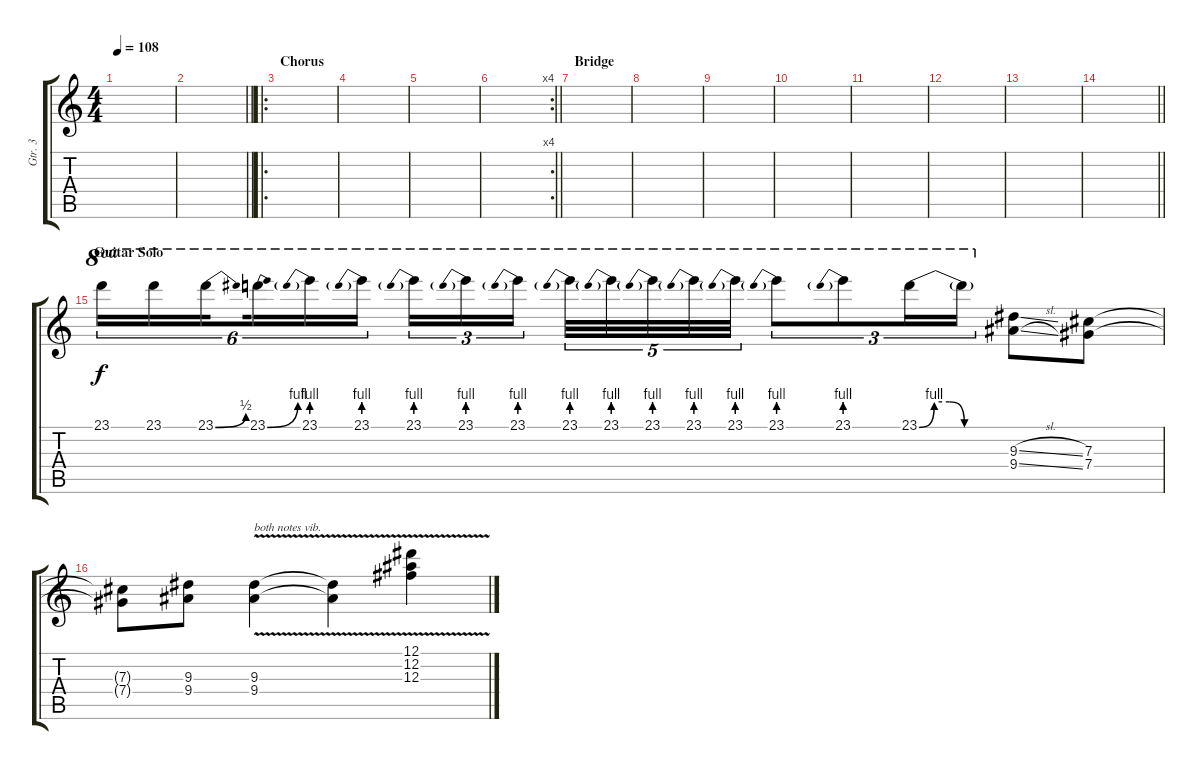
\track ("Gtr. 3" "Gtr. 3") {instrument distortionguitar}
\staff {score tabs}
\tuning (Eb4 Bb3 Gb3 Db3 Ab2 Eb2) {hide}
\ts (4 4)
\tempo 108
\clef g2
\ks c
|
\barLineRight lightlight
|
\ro
\section ("" "Chorus")
|
|
|
\rc 4
\barLineRight lightlight
|
\section ("" "Bridge")
|
|
|
|
|
|
|
\barLineRight lightlight
|
\section ("" "Guitar Solo")
23.1.16{tu (6 4) ot 8va} 23.1.16{tu (6 4) ot 8va} 23.1{be (bend 0 0 60 2)}.16{tu (6 4) ot 8va beam splitsecondary} 23.1{be (bend 0 0 60 4)}.16{tu (6 4) ot 8va} 23.1{be (prebend 0 4 60 4)}.16{tu (6 4) ot 8va} 23.1{be (prebend 0 4 60 4)}.16{tu (6 4) ot 8va} 23.1{be (prebend 0 4 60 4)}.16{tu (3 2) ot 8va} 23.1{be (prebend 0 4 60 4)}.16{tu (3 2) ot 8va} 23.1{be (prebend 0 4 60 4)}.16{tu (3 2) ot 8va beam splitsecondary} 23.1{be (prebend 0 4 60 4)}.32{tu (5 4) ot 8va} 23.1{be (prebend 0 4 60 4)}.32{tu (5 4) ot 8va} 23.1{be (prebend 0 4 60 4)}.32{tu (5 4) ot 8va} 23.1{be (prebend 0 4 60 4)}.32{tu (5 4) ot 8va} 23.1{be (prebend 0 4 60 4)}.32{tu (5 4) ot 8va} 23.1{be (prebend 0 4 60 4)}.8{tu (3 2) ot 8va} 23.1{be (prebend 0 4 60 4)}.8{tu (3 2) ot 8va} 23.1{be (custom 0 0 10 4 20 4 30 0 60 0)}.16{tu (3 2) ot 8va} 23.1{t}.16{tu (3 2) ot 8va} (9.3{sl} 9.4{sl}).8 (7.3 7.4).8 |
(7.3{t} 7.4{t}).8 (9.3 9.4).8 (9.3{v} 9.4{v}).4{txt "both notes vib."} (9.3{t} 9.4{t}).4 (12.1{v} 12.2{v} 12.3{v}).4
